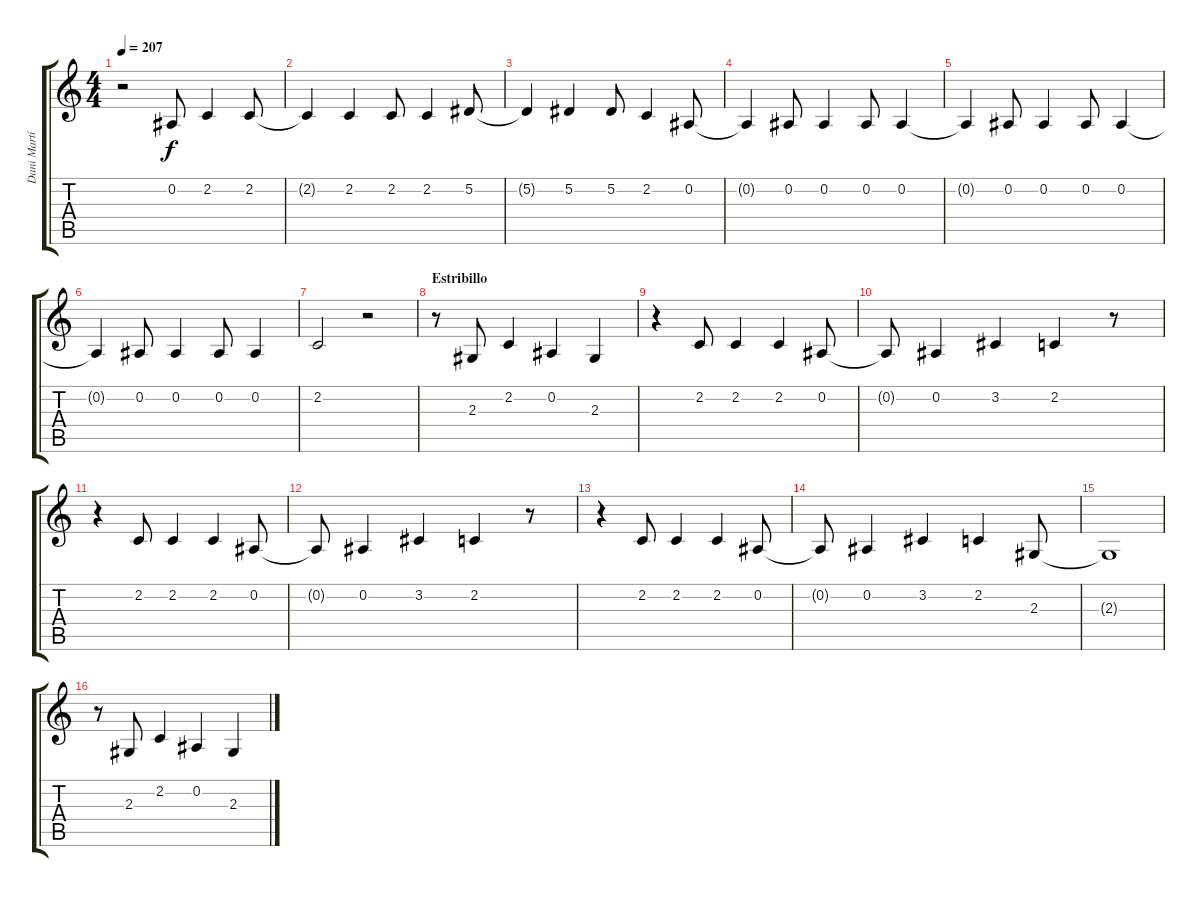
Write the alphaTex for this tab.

\track ("Dani Martín" "Dani Martí") {instrument cello}
\staff {score tabs}
\tuning (Eb4 Bb3 Gb3 Db3 Ab2 Eb2) {hide}
\ts (4 4)
\tempo 207
\clef g2
\ks c
r.2{dy f} 0.2.8 2.2.4 2.2.8 |
2.2{t}.4 2.2.4 2.2.8 2.2.4 5.2.8 |
5.2{t}.4 5.2.4 5.2.8 2.2.4 0.2.8 |
0.2{t}.4 0.2.8 0.2.4 0.2.8 0.2.4 |
0.2{t}.4 0.2.8 0.2.4 0.2.8 0.2.4 |
0.2{t}.4 0.2.8 0.2.4 0.2.8 0.2.4 |
2.2.2 r.2 |
\section ("" "Estribillo")
r.8 2.3.8 2.2.4 0.2.4 2.3.4 |
r.4 2.2.8 2.2.4 2.2.4 0.2.8 |
0.2{t}.8 0.2.4 3.2.4 2.2.4 r.8 |
r.4 2.2.8 2.2.4 2.2.4 0.2.8 |
0.2{t}.8 0.2.4 3.2.4 2.2.4 r.8 |
r.4 2.2.8 2.2.4 2.2.4 0.2.8 |
0.2{t}.8 0.2.4 3.2.4 2.2.4 2.3.8 |
2.3{t}.1 |
r.8 2.3.8 2.2.4 0.2.4 2.3.4
